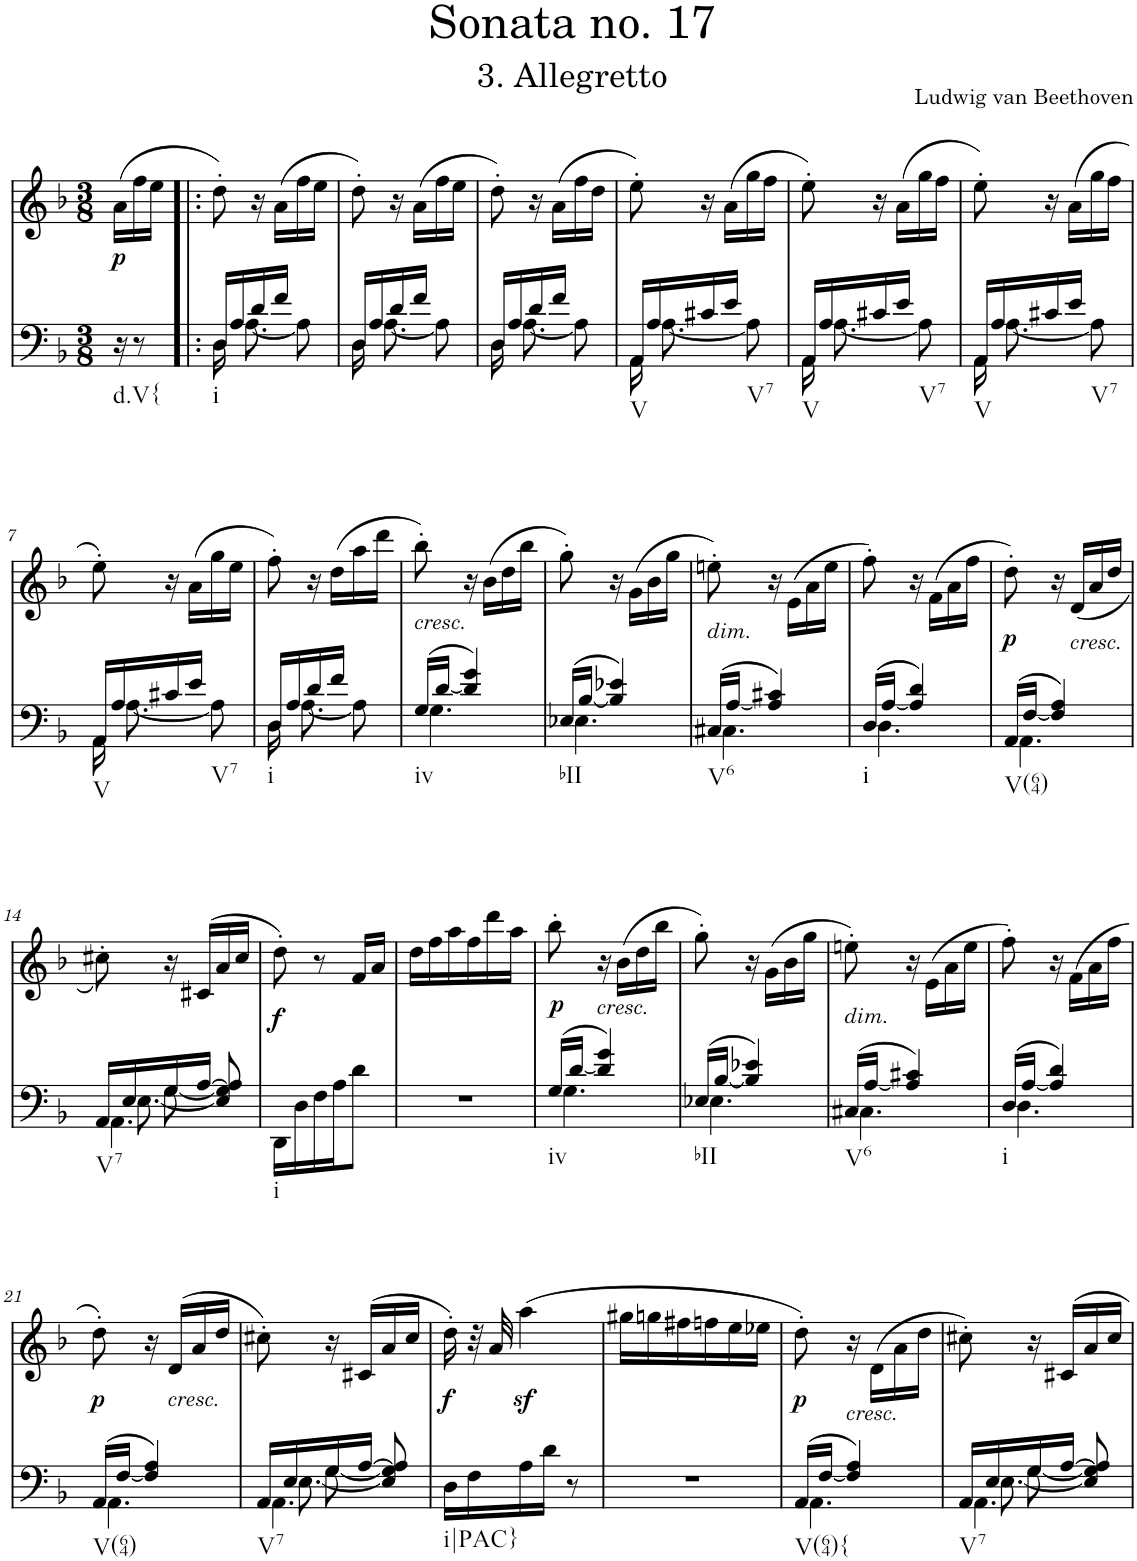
**kern	**kern	**text	**dynam
*part2	*part1	*part1	*part1
*staff2	*staff1	*staff1	*staff1
*I"Piano	*I"Piano	*	*
*I'Pno	*I'Pno	*	*
*clefF4	*clefG2	*	*
*k[b-]	*k[b-]	*	*
*d:	*d:	*	*
*M3/8	*M3/8	*	*
=	=	=	=
!LO:TX:b:t=d.V{	!	!	!
!	!	!LO:LY:b	!LO:DY:b
16r	(16a\LL	p	p
8r	16ff\	.	.
.	16ee\JJ	.	.
=1!|:	=1!|:	=1!|:	=1!|:
*^	*	*	*
!LO:TX:b:t=i	!	!	!	!
16D/LL	16D\	8dd'\)	.	.
16A/	[8.A\	.	.	.
16d/	.	16r	.	.
16f/JJ	.	(16a\LL	.	.
8A\]	8ryy	16ff\	.	.
.	.	16ee\JJ	.	.
=2	=2	=2	=2	=2
16D/LL	16D\	8dd'\)	.	.
16A/	[8.A\	.	.	.
16d/	.	16r	.	.
16f/JJ	.	(16a\LL	.	.
8A\]	8ryy	16ff\	.	.
.	.	16ee\JJ	.	.
=3	=3	=3	=3	=3
16D/LL	16D\	8dd'\)	.	.
16A/	[8.A\	.	.	.
16d/	.	16r	.	.
16f/JJ	.	(16a\LL	.	.
8A\]	8ryy	16ff\	.	.
.	.	16dd\JJ	.	.
=4	=4	=4	=4	=4
!LO:TX:b:t=V	!	!	!	!
16AA/LL	16AA\	8ee'\)	.	.
16A/	[8.A\	.	.	.
16c#X/	.	16r	.	.
16e/JJ	.	(16a\LL	.	.
!LO:TX:b:t=V7	!	!	!	!
8A\]	8ryy	16gg\	.	.
.	.	16ff\JJ	.	.
=5	=5	=5	=5	=5
!LO:TX:b:t=V	!	!	!	!
16AA/LL	16AA\	8ee'\)	.	.
16A/	[8.A\	.	.	.
16c#X/	.	16r	.	.
16e/JJ	.	(16a\LL	.	.
!LO:TX:b:t=V7	!	!	!	!
8A\]	8ryy	16gg\	.	.
.	.	16ff\JJ	.	.
=6	=6	=6	=6	=6
!LO:TX:b:t=V	!	!	!	!
16AA/LL	16AA\	8ee'\)	.	.
16A/	[8.A\	.	.	.
16c#X/	.	16r	.	.
16e/JJ	.	(16a\LL	.	.
!LO:TX:b:t=V7	!	!	!	!
8A\]	8ryy	16gg\	.	.
.	.	16ff\JJ	.	.
!!LO:LB:g=z
=7	=7	=7	=7	=7
!LO:TX:b:t=V	!	!	!	!
16AA/LL	16AA\	8ee'\)	.	.
16A/	[8.A\	.	.	.
16c#X/	.	16r	.	.
16e/JJ	.	(16a\LL	.	.
!LO:TX:b:t=V7	!	!	!	!
8A\]	8ryy	16gg\	.	.
.	.	16ee\JJ	.	.
=8	=8	=8	=8	=8
!LO:TX:b:t=i	!	!	!	!
16D/LL	16D\	8ff'\)	.	.
16A/	[8.A\	.	.	.
16d/	.	16r	.	.
16f/JJ	.	(16dd\LL	.	.
8A\]	8ryy	16aa\	.	.
.	.	16ddd\JJ	.	.
=9	=9	=9	=9	=9
!	!	!LO:TX:b:i:t=cresc.	!	!
!LO:TX:b:t=iv	!	!	!	!
(16G/LL	4.G\	8bb-'\)	.	.
[<16d/JJ	.	.	.	.
4d/] 4g/)	.	16r	.	.
.	.	(16b-\LL	.	.
.	.	16dd\	.	.
.	.	16bb-\JJ	.	.
=10	=10	=10	=10	=10
!LO:TX:b:t=bII	!	!	!	!
(16E-X/LL	4.E-\	8gg'\)	.	.
[<16B-/JJ	.	.	.	.
4B-/] 4e-X/)	.	16r	.	.
.	.	(16g\LL	.	.
.	.	16b-\	.	.
.	.	16gg\JJ	.	.
=11	=11	=11	=11	=11
!	!	!LO:TX:b:i:t=dim.	!	!
!LO:TX:b:t=V6	!	!	!	!
(16C#X/LL	4.C#\	8een'\)	.	.
[<16A/JJ	.	.	.	.
4A/] 4c#X/)	.	16r	.	.
.	.	(16e\LL	.	.
.	.	16a\	.	.
.	.	16ee\JJ	.	.
=12	=12	=12	=12	=12
!LO:TX:b:t=i	!	!	!	!
(16D/LL	4.D\	8ff'\)	.	.
[<16A/JJ	.	.	.	.
4A/] 4d/)	.	16r	.	.
.	.	(16f\LL	.	.
.	.	16a\	.	.
.	.	16ff\JJ	.	.
=13	=13	=13	=13	=13
!LO:TX:b:t=V(64)	!	!	!	!
!	!	!	!LO:LY:b	!LO:DY:b
(16AA/LL	4.AA\	8dd'\)	p	p
[<16F/JJ	.	.	.	.
4F/] 4A/)	.	16r	.	.
!	!	!LO:TX:b:i:t=cresc.	!	!
.	.	(<16d/LL	.	.
.	.	16a/	.	.
.	.	16dd/JJ	.	.
!!LO:LB:g=z
=14	=14	=14	=14	=14
*^	*^	*	*	*
!LO:TX:b:t=V7	!	!	!	!	!	!
16AA/LL	4.AA\	16ryy	8ryy	8cc#X'\)	.	.
[<16E/	.	8.E\	.	.	.	.
[<16G/	.	.	8G\	16r	.	.
[16A/JJ	.	.	.	(>16c#X/LL	.	.
8E/] 8G/] 8A/]	.	8ryy	8ryy	16a/	.	.
.	.	.	.	16cc#/JJ	.	.
*v	*v	*v	*v	*	*	*
=15	=15	=15	=15
!LO:TX:b:t=i	!	!	!
!	!	!LO:LY:b	!LO:DY:b
16DD\LL	8dd'\)	f	f
16D\	.	.	.
16F\	8r	.	.
16A\J	.	.	.
8d\J	16f/LL	.	.
.	16a/JJ	.	.
=16	=16	=16	=16
4.r	16dd\LL	.	.
.	16ff\	.	.
.	16aa\	.	.
.	16ff\	.	.
.	16ddd\	.	.
.	16aa\JJ	.	.
=17	=17	=17	=17
*^	*	*	*
!LO:TX:b:t=iv	!	!	!	!
!	!	!	!LO:LY:b	!LO:DY:b
(16G/LL	4.G\	8bb-'\	p	p
[<16d/JJ	.	.	.	.
!	!	!LO:TX:b:i:t=cresc.	!	!
4d/] 4g/)	.	16r	.	.
.	.	(16b-\LL	.	.
.	.	16dd\	.	.
.	.	16bb-\JJ	.	.
=18	=18	=18	=18	=18
!LO:TX:b:t=bII	!	!	!	!
(16E-X/LL	4.E-\	8gg'\)	.	.
[<16B-/JJ	.	.	.	.
4B-/] 4e-X/)	.	16r	.	.
.	.	(16g\LL	.	.
.	.	16b-\	.	.
!	!	!	!LO:LY:b	!
.	.	16gg\JJ	>	.
=19	=19	=19	=19	=19
!	!	!LO:TX:b:i:t=dim.	!	!
!LO:TX:b:t=V6	!	!	!	!
(16C#X/LL	4.C#\	8een'\)	.	.
[<16A/JJ	.	.	.	.
4A/] 4c#X/)	.	16r	.	.
.	.	(16e\LL	.	.
.	.	16a\	.	.
.	.	16ee\JJ	.	.
=20	=20	=20	=20	=20
!LO:TX:b:t=i	!	!	!	!
(16D/LL	4.D\	8ff'\)	.	.
[<16A/JJ	.	.	.	.
4A/] 4d/)	.	16r	.	.
.	.	(16f\LL	.	.
.	.	16a\	.	.
.	.	16ff\JJ	.	.
!!LO:LB:g=z
=21	=21	=21	=21	=21
!LO:TX:b:t=V(64)	!	!	!	!
!	!	!	!LO:LY:b	!LO:DY:b
(16AA/LL	4.AA\	8dd'\)	p	p
[<16F/JJ	.	.	.	.
4F/] 4A/)	.	16r	.	.
!	!	!LO:TX:b:i:t=cresc.	!	!
.	.	(16d/LL	.	.
.	.	16a/	.	.
.	.	16dd/JJ	.	.
=22	=22	=22	=22	=22
*^	*^	*	*	*
!LO:TX:b:t=V7	!	!	!	!	!	!
16AA/LL	4.AA\	16ryy	8ryy	8cc#X'\)	.	.
[<16E/	.	8.E\	.	.	.	.
[<16G/	.	.	8G\	16r	.	.
[16A/JJ	.	.	.	(>16c#X/LL	.	.
8E/] 8G/] 8A/]	.	8ryy	8ryy	16a/	.	.
.	.	.	.	16cc#/JJ	.	.
*v	*v	*v	*v	*	*	*
=23	=23	=23	=23
!LO:TX:b:t=i|PAC}	!	!	!
!	!	!LO:LY:b	!LO:DY:b
16D\LL	16dd'\)	f	f
16F\	32r	.	.
.	32a/	.	.
16A\	(4aaz<\	.	.
16d\JJ	.	.	.
8r	.	.	.
=24	=24	=24	=24
!	!	!LO:LY:b	!
4.r	16gg#X\LL	>	.
.	16ggn\	.	.
.	16ff#X\	.	.
.	16ffn\	.	.
.	16ee\	.	.
.	16ee-X\JJ	.	.
=25	=25	=25	=25
*^	*	*	*
!LO:TX:b:t=V(64){	!	!	!	!
!	!	!	!LO:LY:b	!LO:DY:b
(16AA/LL	4.AA\	8dd'\)	p	p
[<16F/JJ	.	.	.	.
!	!	!LO:TX:b:i:t=cresc.	!	!
4F/] 4A/)	.	16r	.	.
.	.	(16d\LL	.	.
.	.	16a\	.	.
.	.	16dd\JJ	.	.
=26	=26	=26	=26	=26
*^	*^	*	*	*
!LO:TX:b:t=V7	!	!	!	!	!	!
16AA/LL	4.AA\	16ryy	8ryy	8cc#X'\)	.	.
[<16E/	.	8.E\	.	.	.	.
[<16G/	.	.	8G\	16r	.	.
[16A/JJ	.	.	.	16c#X/LL	.	.
8E/] 8G/] 8A/]	.	8ryy	8ryy	16a/	.	.
.	.	.	.	16cc#/JJ	.	.
*v	*v	*v	*v	*	*	*
=	=	=	=
*-	*-	*-	*-
